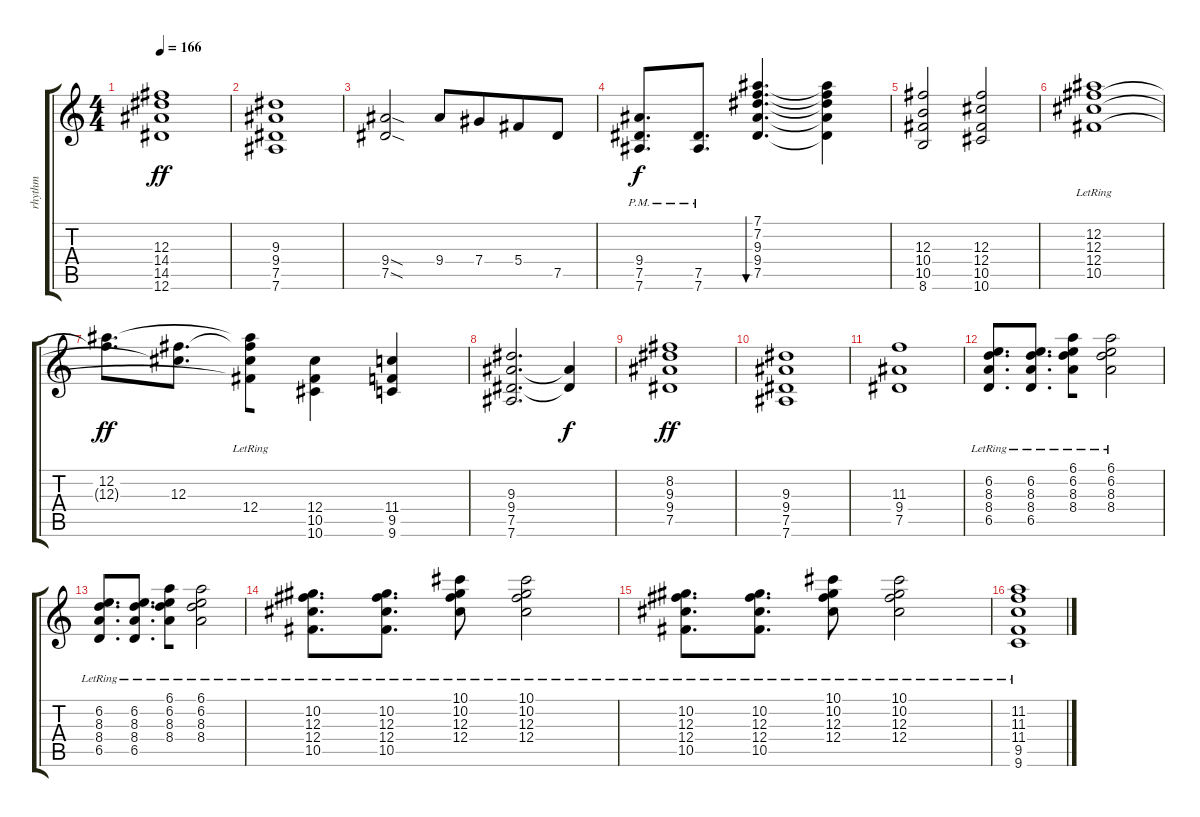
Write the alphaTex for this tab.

\track ("rhythm" "rhythm") {instrument distortionguitar}
\staff {score tabs}
\tuning (Eb4 Bb3 Gb3 Db3 Ab2 Eb2) {hide}
\ts (4 4)
\tempo 166
\clef g2
\ks c
(12.3 14.4 14.5 12.6).1{dy ff} |
(9.3 9.4 7.5 7.6).1 |
(9.4{sod} 7.5{sod}).2 9.4.8 7.4.8{beam merge} 5.4.8{beam merge} 7.5.8 |
(9.4{pm} 7.5{pm} 7.6{pm}).8{d dy f beam merge} (7.5{pm} 7.6{pm}).8{d beam merge} (7.1 7.2 9.3 9.4 7.5).4{d bu 60} (7.1{t} 7.2{t} 9.3{t} 9.4{t} 7.5{t}).4 |
(12.3 10.4 10.5 8.6).2 (12.3 12.4 10.5 10.6).2 |
(12.2{lr} 12.3{lr} 12.4{lr} 10.5{lr}).1 |
(12.2 12.3{t}).8{d dy ff} (12.3 12.4{t}).8{d} (12.2{t} 12.3{t} 12.4{lr} 10.5{t}).8{beam merge} (12.4 10.5 10.6).4 (11.4 9.5 9.6).4 |
(9.3 9.4 7.5 7.6).2{d} (9.4{t} 7.5{t}).4{dy f} |
(8.2 9.3 9.4 7.5).1{dy ff} |
(9.3 9.4 7.5 7.6).1 |
(11.3 9.4 7.5).1 |
(6.2{lr} 8.3{lr} 8.4{lr} 6.5{lr}).8{d beam merge} (6.2{lr} 8.3{lr} 8.4{lr} 6.5{lr}).8{d} (6.1{lr} 6.2{lr} 8.3{lr} 8.4{lr}).8{beam merge} (6.1{lr} 6.2{lr} 8.3{lr} 8.4{lr}).2 |
(6.2{lr} 8.3{lr} 8.4{lr} 6.5{lr}).8{d beam merge} (6.2{lr} 8.3{lr} 8.4{lr} 6.5{lr}).8{d} (6.1{lr} 6.2{lr} 8.3{lr} 8.4{lr}).8{beam merge} (6.1{lr} 6.2{lr} 8.3{lr} 8.4{lr}).2 |
(10.2{lr} 12.3{lr} 12.4{lr} 10.5{lr}).8{d} (10.2{lr} 12.3{lr} 12.4{lr} 10.5{lr}).8{d} (10.1{lr} 10.2{lr} 12.3{lr} 12.4{lr}).8 (10.1{lr} 10.2{lr} 12.3{lr} 12.4{lr}).2 |
(10.2{lr} 12.3{lr} 12.4{lr} 10.5{lr}).8{d} (10.2{lr} 12.3{lr} 12.4{lr} 10.5{lr}).8{d} (10.1{lr} 10.2{lr} 12.3{lr} 12.4{lr}).8 (10.1{lr} 10.2{lr} 12.3{lr} 12.4{lr}).2 |
(11.2{lr} 11.3{lr} 11.4{lr} 9.5{lr} 9.6{lr}).1
